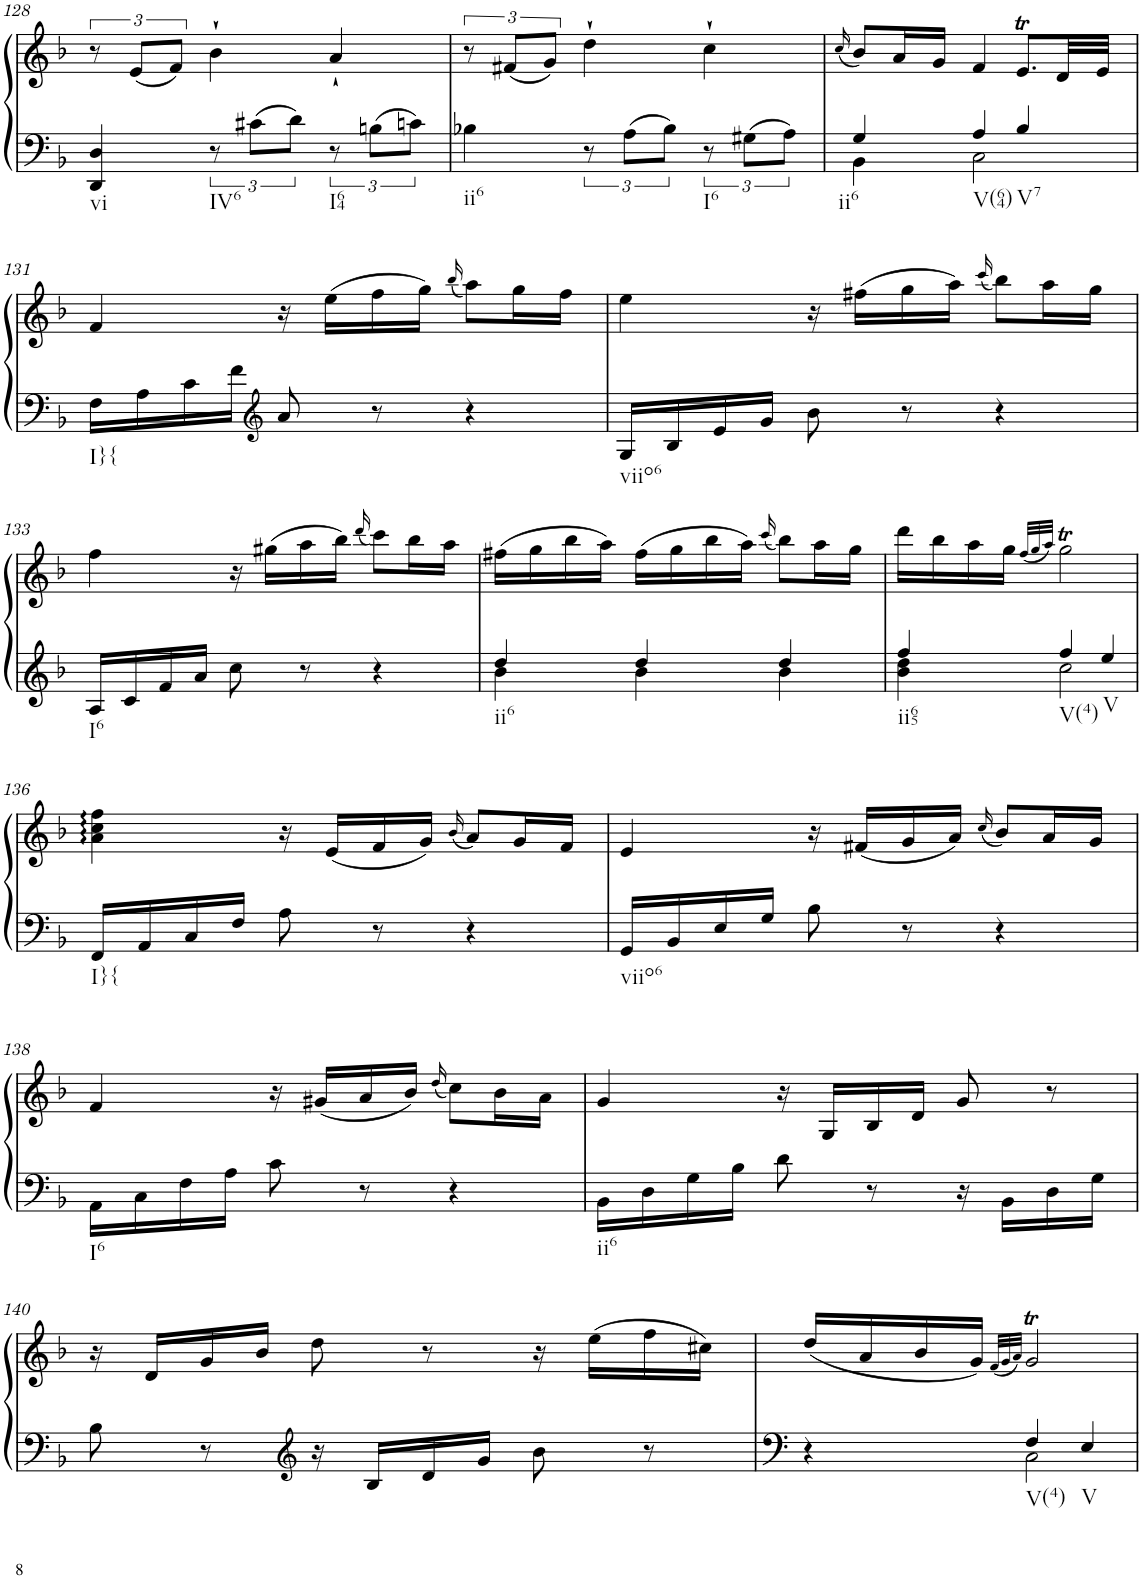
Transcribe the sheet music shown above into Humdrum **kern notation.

**kern	**kern
*part1	*part1
*staff2	*staff1
*I"Klavier linke Hand	*
!!LO:PB:g=z
*clefF4	*clefG2
*k[b-]	*k[b-]
*M3/4	*M3/4
=128	=128
!LO:TX:b:t=vi	!
4DD/ 4D/	12r
.	(12e/L
.	12f/J)
!LO:TX:b:t=IV6	!
12r	4b-`\
12c#X\L	.
12d\J	.
!LO:TX:b:t=I64	!
12r	4a`/
12Bn\L	.
12cn\J	.
=129	=129
!LO:TX:b:t=ii6	!
4B-X\	12r
.	(12f#X/L
.	12g/J)
12r	4dd`\
12A\L	.
12B-\J	.
!LO:TX:b:t=I6	!
12r	4cc`\
12G#X\L	.
12A\J	.
=130	=130
.	(16qcc/
*^	*
!LO:TX:b:t=ii6	!	!
4G/	4BB-\	8b-/L)
.	.	16a/L
.	.	16g/JJ
!LO:TX:b:t=V(64)	!	!
4A/	2C\	4f/
!LO:TX:b:t=V7	!	!
4B-/	.	8.et/L
.	.	32d/LL
.	.	32e/JJJ
*v	*v	*
!!LO:LB:g=z
=131	=131
!LO:TX:b:t=I}{	!
16F\LL	4f/
16A\	.
16c\	.
16f\JJ	.
*clefG2	*
8a/	16r
.	(16ee\LL
8r	16ff\
.	16gg\JJ)
.	(16qbb-/
4r	8aa\L)
.	16gg\L
.	16ff\JJ
=132	=132
!LO:TX:b:t=viio6	!
16G/LL	4ee\
16B-/	.
16e/	.
16g/JJ	.
8b-\	16r
.	(16ff#X\LL
8r	16gg\
.	16aa\JJ)
.	(16qccc/
4r	8bb-\L)
.	16aa\L
.	16gg\JJ
!!LO:LB:g=z
=133	=133
!LO:TX:b:t=I6	!
16A/LL	4ff\
16c/	.
16f/	.
16a/JJ	.
8cc\	16r
.	(16gg#X\LL
8r	16aa\
.	16bb-\JJ)
.	(16qddd/
4r	8ccc\L)
.	16bb-\L
.	16aa\JJ
=134	=134
*^	*
!LO:TX:b:t=ii6	!	!
4dd/	4b-\	(16ff#X\LL
.	.	16gg\
.	.	16bb-\
.	.	16aa\JJ)
4dd/	4b-\	(16ff#\LL
.	.	16gg\
.	.	16bb-\
.	.	16aa\JJ)
.	.	(16qccc/
4dd/	4b-\	8bb-\L)
.	.	16aa\L
.	.	16gg\JJ
=135	=135	=135
!LO:TX:b:t=ii65	!	!
4ff/	4b-\ 4dd\	16ddd\LL
.	.	16bb-\
.	.	16aa\
.	.	16gg\JJ
.	.	(32qff/LLL
.	.	32qgg/
.	.	32qaa/JJJ)
!LO:TX:b:t=V(4)	!	!
4ff/	2cc\	2ggT\
!LO:TX:b:t=V	!	!
4ee/	.	.
*v	*v	*
!!LO:LB:g=z
=136	=136
!LO:TX:b:t=I}{	!
16FF/LL	4a\ 4cc\ 4ff\
16AA/	.
16C/	.
16F/JJ	.
8A\	16r
.	(16e/LL
8r	16f/
.	16g/JJ)
.	(16qb-/
4r	8a/L)
.	16g/L
.	16f/JJ
=137	=137
!LO:TX:b:t=viio6	!
16GG/LL	4e/
16BB-/	.
16E/	.
16G/JJ	.
8B-\	16r
.	(16f#X/LL
8r	16g/
.	16a/JJ)
.	(16qcc/
4r	8b-/L)
.	16a/L
.	16g/JJ
!!LO:LB:g=z
=138	=138
!LO:TX:b:t=I6	!
16AA\LL	4f/
16C\	.
16F\	.
16A\JJ	.
8c\	16r
.	(16g#X/LL
8r	16a/
.	16b-/JJ)
.	(16qdd/
4r	8cc\L)
.	16b-\L
.	16a\JJ
=139	=139
!LO:TX:b:t=ii6	!
16BB-\LL	4g/
16D\	.
16G\	.
16B-\JJ	.
8d\	16r
.	16G/LL
8r	16B-/
.	16d/JJ
16r	8g/
16BB-\LL	.
16D\	8r
16G\JJ	.
!!LO:LB:g=z
=140	=140
8B-\	16r
.	16d/LL
8r	16g/
.	16b-/JJ
*clefG2	*
16r	8dd\
16B-/LL	.
16d/	8r
16g/JJ	.
8b-\	16r
.	(16ee\LL
8r	16ff\
.	16cc#X\JJ)
=141	=141
*^	*
4r	4ryy	(16dd/LL
.	.	16a/
.	.	16b-/
.	.	16g/JJ)
.	.	(32qf/LLL
.	.	32qg/
.	.	32qa/JJJ)
!LO:TX:b:t=V(4)	!	!
4F/	2C\	2gT/
!LO:TX:b:t=V	!	!
4E/	.	.
*v	*v	*
=	=
*-	*-
